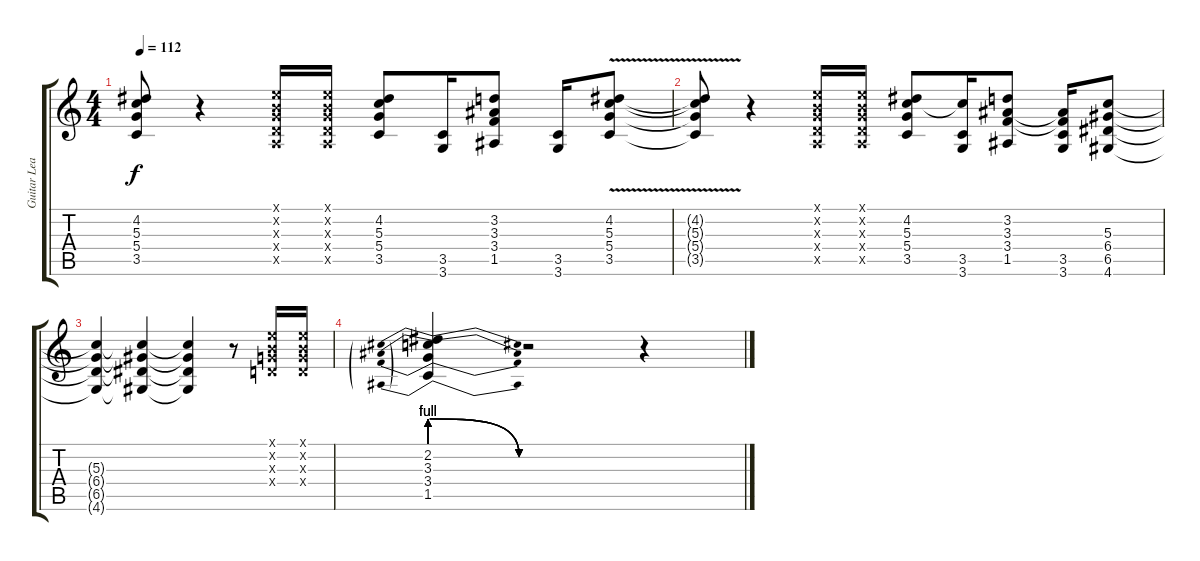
\track ("Guitar Lead" "Guitar Lea") {instrument overdrivenguitar}
\staff {score tabs}
\tuning (E4 B3 G3 D3 A2 E2) {hide}
\ts (4 4)
\tempo 112
\clef g2
\ks c
(4.2{t} 5.3{t} 5.4{t} 3.5{t}).8{dy f} r.4 (0.1{x} 0.2{x} 0.3{x} 0.4{x} 0.5{x}).16 (0.1{x} 0.2{x} 0.3{x} 0.4{x} 0.5{x}).16 (4.2 5.3 5.4 3.5).8 (3.5 3.6).16 (3.2 3.3 3.4 1.5).8 (3.5 3.6).16 (4.2{v} 5.3{v} 5.4{v} 3.5{v}).8 |
(4.2{t} 5.3{t} 5.4{t} 3.5{t}).8 r.4 (0.1{x} 0.2{x} 0.3{x} 0.4{x} 0.5{x}).16 (0.1{x} 0.2{x} 0.3{x} 0.4{x} 0.5{x}).16 (4.2 5.3 5.4 3.5).8 (5.3{t} 3.5 3.6).16 (3.2 3.3 3.4 1.5).8 (3.3{t} 3.4{t} 3.5 3.6).16 (5.3 6.4 6.5 4.6).8 |
(5.3{t} 6.4{t} 6.5{t} 4.6{t}).4 (5.3{t} 6.4{t} 6.5{t} 4.6{t}).4 (5.3{t} 6.4{t} 6.5{t} 4.6{t}).4 r.8 (0.1{x} 0.2{x} 0.3{x} 0.4{x}).16 (0.1{x} 0.2{x} 0.3{x} 0.4{x}).16 |
(2.2{be (prebendrelease 0 4 60 0)} 3.3{be (prebendrelease 0 4 60 0)} 3.4{be (prebendrelease 0 4 60 0)} 1.5{be (prebendrelease 0 4 60 0)}).4 r.2 r.4
